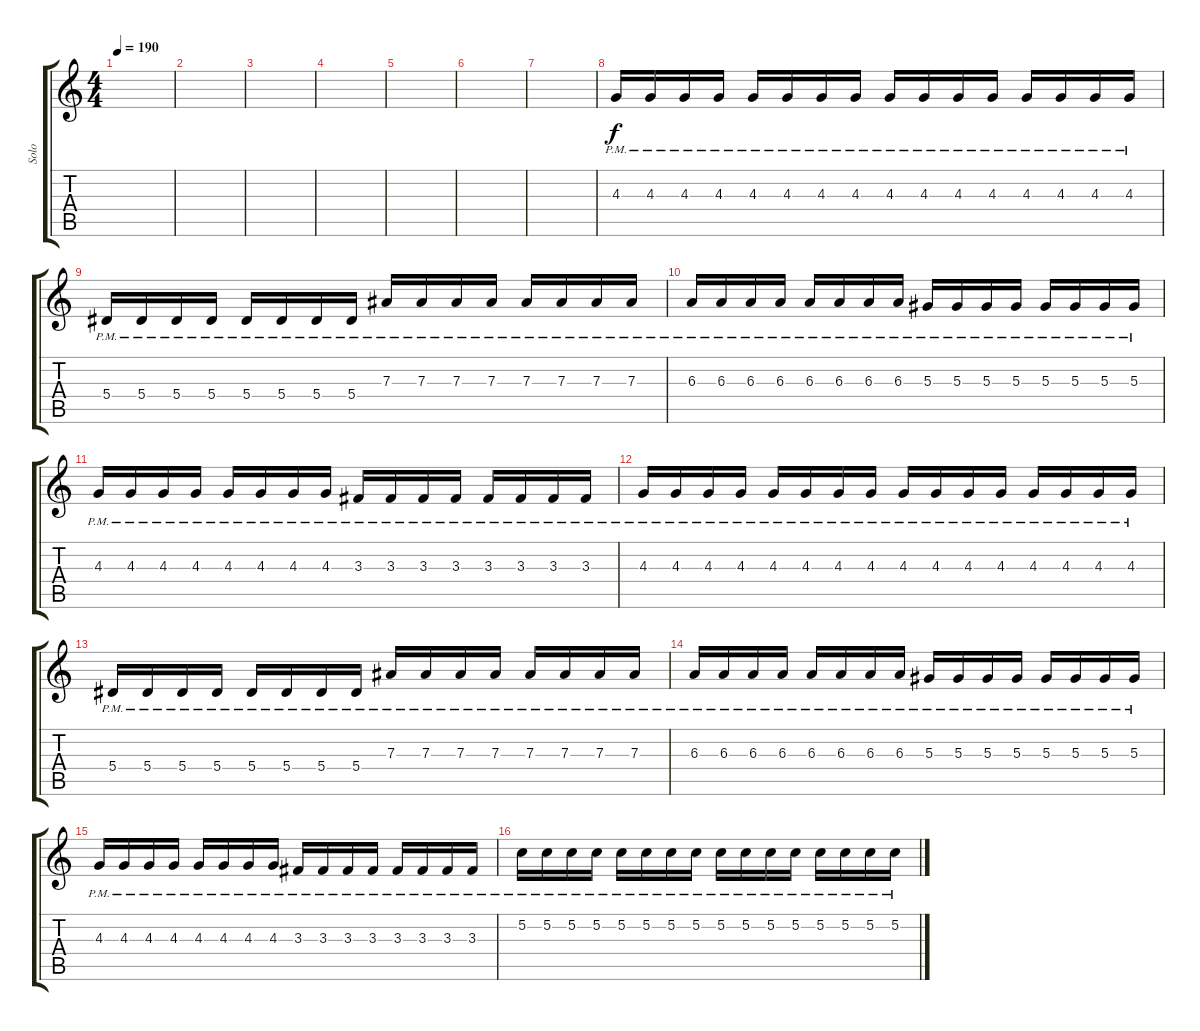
\track ("Solo" "Solo") {instrument overdrivenguitar}
\staff {score tabs}
\tuning (C4 G3 Eb3 Bb2 F2 C2) {hide}
\ts (4 4)
\tempo 190
\clef g2
\ks c
|
|
|
|
|
|
|
4.3{pm}.16 4.3{pm}.16 4.3{pm}.16 4.3{pm}.16 4.3{pm}.16 4.3{pm}.16 4.3{pm}.16 4.3{pm}.16 4.3{pm}.16 4.3{pm}.16 4.3{pm}.16 4.3{pm}.16 4.3{pm}.16 4.3{pm}.16 4.3{pm}.16 4.3{pm}.16 |
5.4{pm}.16 5.4{pm}.16 5.4{pm}.16 5.4{pm}.16 5.4{pm}.16 5.4{pm}.16 5.4{pm}.16 5.4{pm}.16 7.3{pm}.16 7.3{pm}.16 7.3{pm}.16 7.3{pm}.16 7.3{pm}.16 7.3{pm}.16 7.3{pm}.16 7.3{pm}.16 |
6.3{pm}.16 6.3{pm}.16 6.3{pm}.16 6.3{pm}.16 6.3{pm}.16 6.3{pm}.16 6.3{pm}.16 6.3{pm}.16 5.3{pm}.16 5.3{pm}.16 5.3{pm}.16 5.3{pm}.16 5.3{pm}.16 5.3{pm}.16 5.3{pm}.16 5.3{pm}.16 |
4.3{pm}.16 4.3{pm}.16 4.3{pm}.16 4.3{pm}.16 4.3{pm}.16 4.3{pm}.16 4.3{pm}.16 4.3{pm}.16 3.3{pm}.16 3.3{pm}.16 3.3{pm}.16 3.3{pm}.16 3.3{pm}.16 3.3{pm}.16 3.3{pm}.16 3.3{pm}.16 |
4.3{pm}.16 4.3{pm}.16 4.3{pm}.16 4.3{pm}.16 4.3{pm}.16 4.3{pm}.16 4.3{pm}.16 4.3{pm}.16 4.3{pm}.16 4.3{pm}.16 4.3{pm}.16 4.3{pm}.16 4.3{pm}.16 4.3{pm}.16 4.3{pm}.16 4.3{pm}.16 |
5.4{pm}.16 5.4{pm}.16 5.4{pm}.16 5.4{pm}.16 5.4{pm}.16 5.4{pm}.16 5.4{pm}.16 5.4{pm}.16 7.3{pm}.16 7.3{pm}.16 7.3{pm}.16 7.3{pm}.16 7.3{pm}.16 7.3{pm}.16 7.3{pm}.16 7.3{pm}.16 |
6.3{pm}.16 6.3{pm}.16 6.3{pm}.16 6.3{pm}.16 6.3{pm}.16 6.3{pm}.16 6.3{pm}.16 6.3{pm}.16 5.3{pm}.16 5.3{pm}.16 5.3{pm}.16 5.3{pm}.16 5.3{pm}.16 5.3{pm}.16 5.3{pm}.16 5.3{pm}.16 |
4.3{pm}.16 4.3{pm}.16 4.3{pm}.16 4.3{pm}.16 4.3{pm}.16 4.3{pm}.16 4.3{pm}.16 4.3{pm}.16 3.3{pm}.16 3.3{pm}.16 3.3{pm}.16 3.3{pm}.16 3.3{pm}.16 3.3{pm}.16 3.3{pm}.16 3.3{pm}.16 |
5.2{pm}.16 5.2{pm}.16 5.2{pm}.16 5.2{pm}.16 5.2{pm}.16 5.2{pm}.16 5.2{pm}.16 5.2{pm}.16 5.2{pm}.16 5.2{pm}.16 5.2{pm}.16 5.2{pm}.16 5.2{pm}.16 5.2{pm}.16 5.2{pm}.16 5.2{pm}.16
